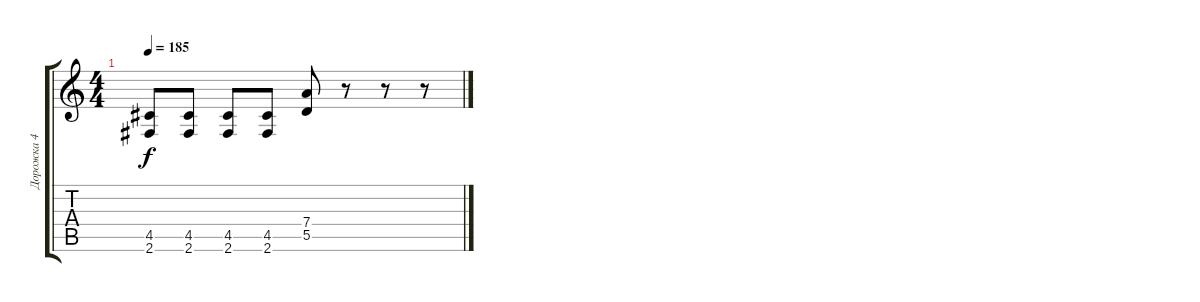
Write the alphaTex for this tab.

\track ("Дорожка 4" "Дорожка 4") {instrument distortionguitar}
\staff {score tabs}
\tuning (E4 B3 G3 D3 A2 E2) {hide}
\ts (4 4)
\tempo 185
\clef g2
\ks c
(4.5 2.6).8{dy f} (4.5 2.6).8 (4.5 2.6).8 (4.5 2.6).8 (7.4 5.5).8 r.8 r.8 r.8
